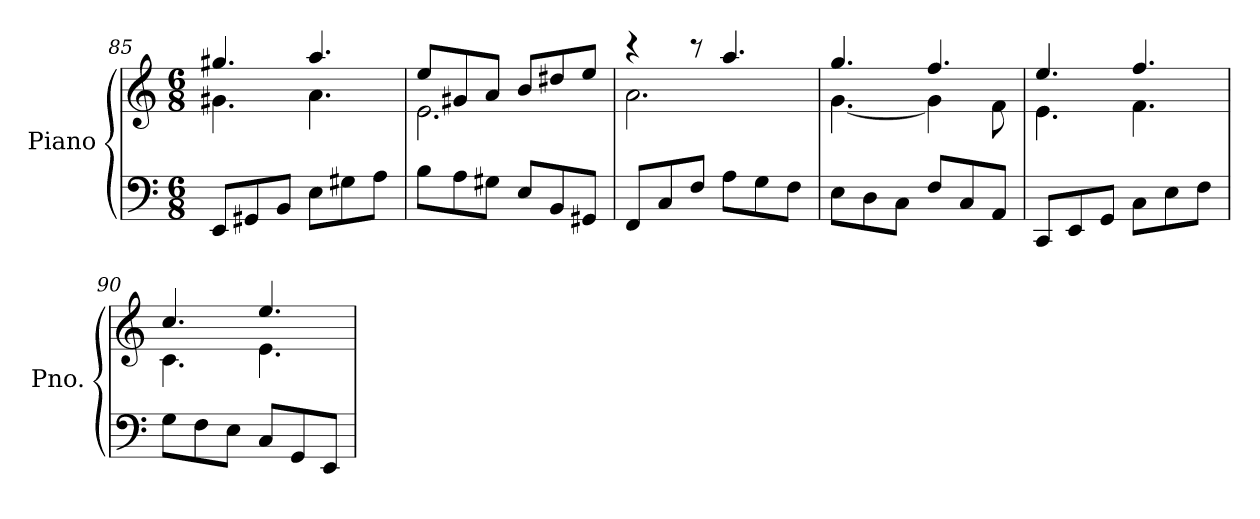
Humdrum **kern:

**kern	**kern
*part1	*part1
*staff2	*staff1
*I"Piano	*
*I'Pno.	*
*clefF4	*clefG2
*k[]	*k[]
*M6/8	*M6/8
=85	=85
*	*^
8EE/L	4.gg#X/	4.g#X\
8GG#X/	.	.
8BB/J	.	.
8E\L	4.aa/	4.a\
8G#X\	.	.
8A\J	.	.
=86	=86	=86
8B\L	8ee/L	2.e\
8A\	8g#X/	.
8G#X\J	8a/J	.
8E/L	8b/L	.
8BB/	8dd#X/	.
8GG#X/J	8ee/J	.
!!LO:LB:g=z	!!
=87	=87	=87
8FF/L	4r	2.a\
8C/	.	.
8F/J	8r	.
8A\L	4.aa/	.
8G\	.	.
8F\J	.	.
=88	=88	=88
8E\L	4.gg/	[4.g\
8D\	.	.
8C\J	.	.
8F/L	4.ff/	4g\]
8C/	.	.
8AA/J	.	8f\
=89	=89	=89
8CC/L	4.ee/	4.e\
8EE/	.	.
8GG/J	.	.
8C\L	4.ff/	4.f\
8E\	.	.
8F\J	.	.
=90	=90	=90
8G\L	4.cc/	4.c\
8F\	.	.
8E\J	.	.
8C/L	4.ee/	4.e\
8GG/	.	.
8EE/J	.	.
*	*v	*v
=	=
*-	*-
